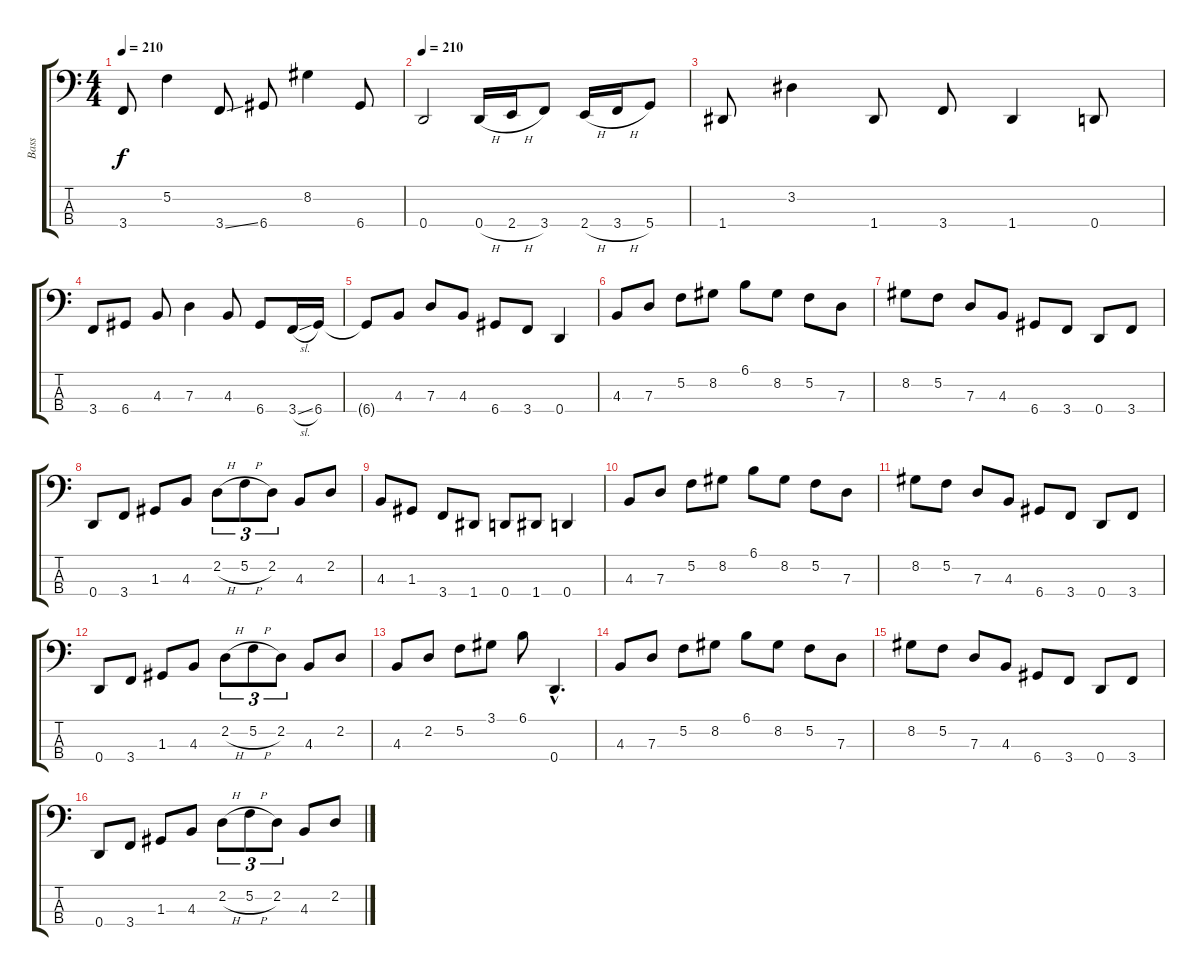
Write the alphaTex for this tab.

\track ("Bass" "Bass") {instrument electricbassfinger}
\staff {score tabs}
\tuning (F2 C2 G1 D1) {hide}
\ts (4 4)
\tempo 210
\clef f4
\ks c
3.4.8{dy f} 5.2.4 3.4{ss}.8 6.4.8 8.2.4 6.4.8 |
\tempo 210
0.4.2 0.4{h}.16 2.4{h}.16 3.4.8 2.4{h}.16 3.4{h}.16 5.4.8 |
1.4.8 3.2.4 1.4.8 3.4.8 1.4.4 0.4.8 |
3.4.8 6.4.8 4.3.8 7.3.4 4.3.8 6.4.8 3.4{sl}.16 6.4.16 |
6.4{t}.8 4.3.8 7.3.8 4.3.8 6.4.8 3.4.8 0.4.4 |
4.3.8 7.3.8 5.2.8 8.2.8 6.1.8 8.2.8 5.2.8 7.3.8 |
8.2.8 5.2.8 7.3.8 4.3.8 6.4.8 3.4.8 0.4.8 3.4.8 |
0.4.8 3.4.8 1.3.8 4.3.8 2.2{h}.8{tu (3 2)} 5.2{h}.8{tu (3 2)} 2.2.8{tu (3 2)} 4.3.8 2.2.8 |
4.3.8 1.3.8 3.4.8 1.4.8 0.4.8 1.4.8 0.4.4 |
4.3.8 7.3.8 5.2.8 8.2.8 6.1.8 8.2.8 5.2.8 7.3.8 |
8.2.8 5.2.8 7.3.8 4.3.8 6.4.8 3.4.8 0.4.8 3.4.8 |
0.4.8 3.4.8 1.3.8 4.3.8 2.2{h}.8{tu (3 2)} 5.2{h}.8{tu (3 2)} 2.2.8{tu (3 2)} 4.3.8 2.2.8 |
4.3.8 2.2.8 5.2.8 3.1.8 6.1.8 0.4{hac}.4{d} |
4.3.8 7.3.8 5.2.8 8.2.8 6.1.8 8.2.8 5.2.8 7.3.8 |
8.2.8 5.2.8 7.3.8 4.3.8 6.4.8 3.4.8 0.4.8 3.4.8 |
0.4.8 3.4.8 1.3.8 4.3.8 2.2{h}.8{tu (3 2)} 5.2{h}.8{tu (3 2)} 2.2.8{tu (3 2)} 4.3.8 2.2.8
